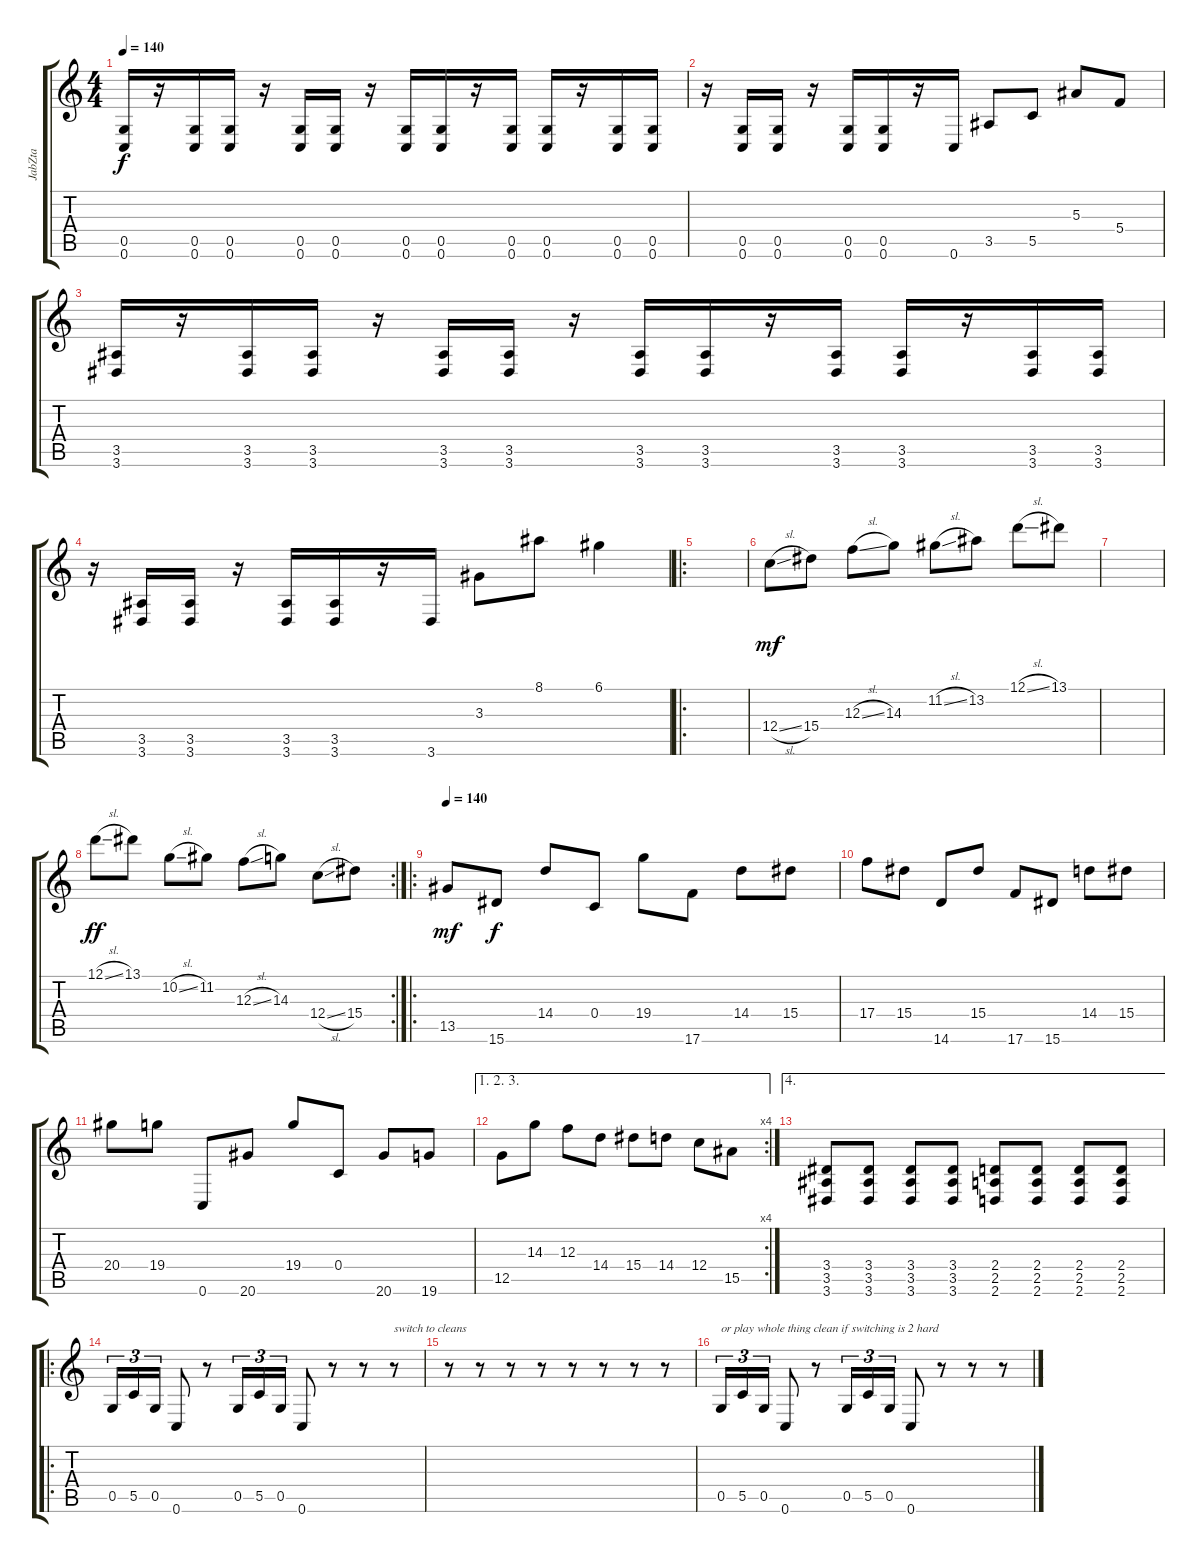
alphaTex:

\track ("JabZta" "JabZta") {instrument distortionguitar}
\staff {score tabs}
\tuning (D4 A3 F3 C3 G2 C2) {hide}
\ts (4 4)
\tempo 140
\clef g2
\ks c
(0.5 0.6).16{dy f} r.16 (0.5 0.6).16 (0.5 0.6).16 r.16 (0.5 0.6).16 (0.5 0.6).16 r.16 (0.5 0.6).16 (0.5 0.6).16 r.16 (0.5 0.6).16 (0.5 0.6).16 r.16 (0.5 0.6).16 (0.5 0.6).16 |
r.16 (0.5 0.6).16 (0.5 0.6).16 r.16 (0.5 0.6).16 (0.5 0.6).16 r.16 0.6.16 3.5.8 5.5.8 5.3.8 5.4.8 |
(3.5 3.6).16 r.16 (3.5 3.6).16 (3.5 3.6).16 r.16 (3.5 3.6).16 (3.5 3.6).16 r.16 (3.5 3.6).16 (3.5 3.6).16 r.16 (3.5 3.6).16 (3.5 3.6).16 r.16 (3.5 3.6).16 (3.5 3.6).16 |
r.16 (3.5 3.6).16 (3.5 3.6).16 r.16 (3.5 3.6).16 (3.5 3.6).16 r.16 3.6.16 3.3.8 8.1.8 6.1.4 |
\ro
|
12.4{sl}.8{dy mf} 15.4.8 12.3{sl}.8 14.3.8 11.2{sl}.8 13.2.8 12.1{sl}.8 13.1.8 |
|
\rc 2
12.1{sl}.8{dy ff} 13.1.8 10.2{sl}.8 11.2.8 12.3{sl}.8 14.3.8 12.4{sl}.8 15.4.8 |
\ro
\tempo 140
13.5.8{dy mf} 15.6.8{dy f} 14.4.8 0.4.8 19.4.8 17.6.8 14.4.8 15.4.8 |
17.4.8 15.4.8 14.6.8 15.4.8 17.6.8 15.6.8 14.4.8 15.4.8 |
20.4.8 19.4.8 0.6.8 20.6.8 19.4.8 0.4.8 20.6.8 19.6.8 |
\ae (1 2 3)
\rc 4
12.5.8 14.3.8 12.3.8 14.4.8 15.4.8 14.4.8 12.4.8 15.5.8 |
\ae 4
(3.4 3.5 3.6).8 (3.4 3.5 3.6).8 (3.4 3.5 3.6).8 (3.4 3.5 3.6).8 (2.4 2.5 2.6).8 (2.4 2.5 2.6).8 (2.4 2.5 2.6).8 (2.4 2.5 2.6).8 |
\ro
0.5.16{tu (3 2)} 5.5.16{tu (3 2)} 0.5.16{tu (3 2)} 0.6.8 r.8 0.5.16{tu (3 2)} 5.5.16{tu (3 2)} 0.5.16{tu (3 2)} 0.6.8 r.8 r.8 r.8{txt "switch to cleans"} |
r.8 r.8 r.8 r.8 r.8 r.8 r.8 r.8 |
0.5.16{tu (3 2) txt "or play whole thing clean if switching is 2 hard"} 5.5.16{tu (3 2)} 0.5.16{tu (3 2)} 0.6.8 r.8 0.5.16{tu (3 2)} 5.5.16{tu (3 2)} 0.5.16{tu (3 2)} 0.6.8 r.8 r.8 r.8
